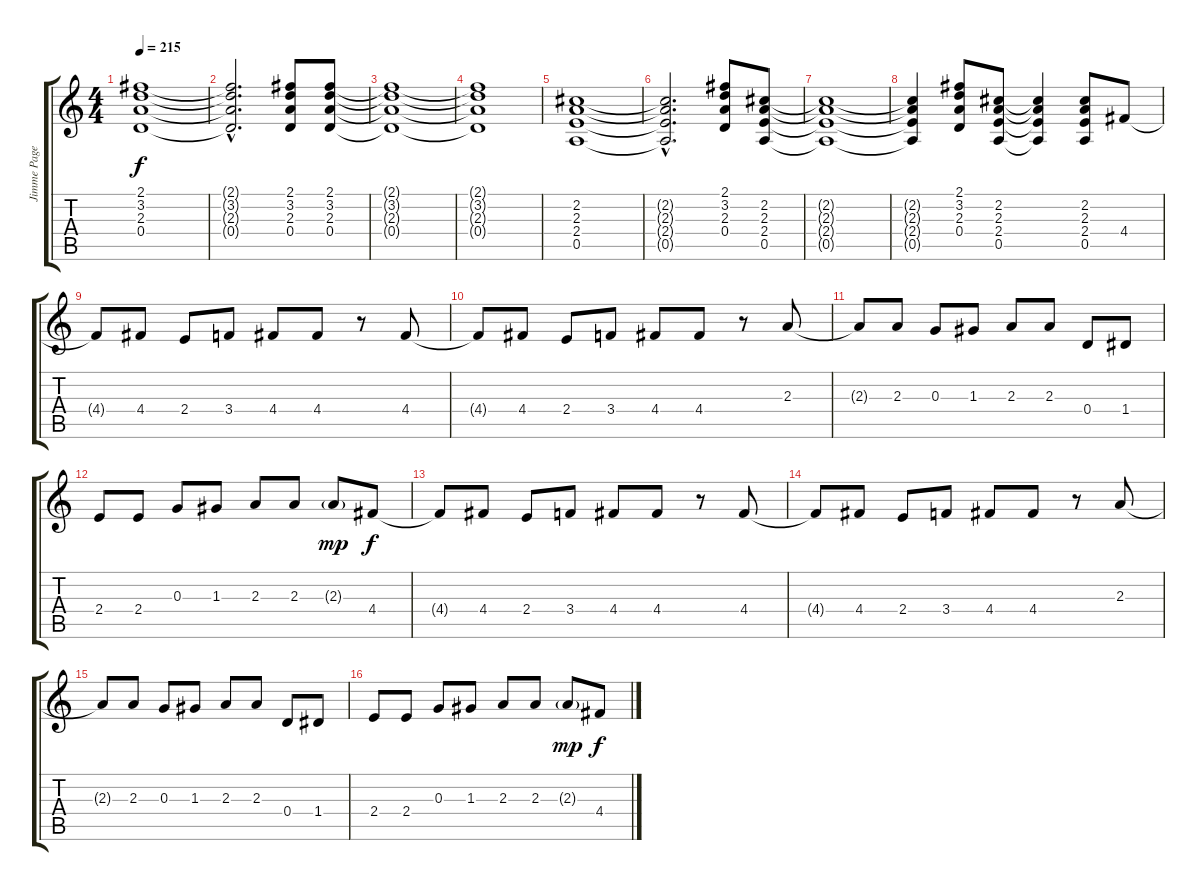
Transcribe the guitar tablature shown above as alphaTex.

\track ("Jimme Page II" "Jimme Page") {instrument distortionguitar}
\staff {score tabs}
\tuning (E4 B3 G3 D3 A2 E2) {hide}
\ts (4 4)
\tempo 215
\clef g2
\ks c
(2.1 3.2 2.3 0.4).1{dy f} |
(2.1{hac t} 3.2{hac t} 2.3{hac t} 0.4{hac t}).2{d} (2.1 3.2 2.3 0.4).8 (2.1 3.2 2.3 0.4).8 |
(2.1{t} 3.2{t} 2.3{t} 0.4{t}).1 |
(2.1{t} 3.2{t} 2.3{t} 0.4{t}).1 |
(2.2 2.3 2.4 0.5).1 |
(2.2{hac t} 2.3{hac t} 2.4{hac t} 0.5{hac t}).2{d} (2.1 3.2 2.3 0.4).8 (2.2 2.3 2.4 0.5).8 |
(2.2{t} 2.3{t} 2.4{t} 0.5{t}).1 |
(2.2{t} 2.3{t} 2.4{t} 0.5{t}).4 (2.1 3.2 2.3 0.4).8 (2.2 2.3 2.4 0.5).8 (2.2{t} 2.3{t} 2.4{t} 0.5{t}).4 (2.2 2.3 2.4 0.5).8 4.4.8 |
4.4{t}.8 4.4.8 2.4.8 3.4.8 4.4.8 4.4.8 r.8 4.4.8 |
4.4{t}.8 4.4.8 2.4.8 3.4.8 4.4.8 4.4.8 r.8 2.3.8 |
2.3{t}.8 2.3.8 0.3.8 1.3.8 2.3.8 2.3.8 0.4.8 1.4.8 |
2.4.8 2.4.8 0.3.8 1.3.8 2.3.8 2.3.8 2.3{g}.8{dy mp} 4.4.8{dy f} |
4.4{t}.8 4.4.8 2.4.8 3.4.8 4.4.8 4.4.8 r.8 4.4.8 |
4.4{t}.8 4.4.8 2.4.8 3.4.8 4.4.8 4.4.8 r.8 2.3.8 |
2.3{t}.8 2.3.8 0.3.8 1.3.8 2.3.8 2.3.8 0.4.8 1.4.8 |
2.4.8 2.4.8 0.3.8 1.3.8 2.3.8 2.3.8 2.3{g}.8{dy mp} 4.4.8{dy f}
